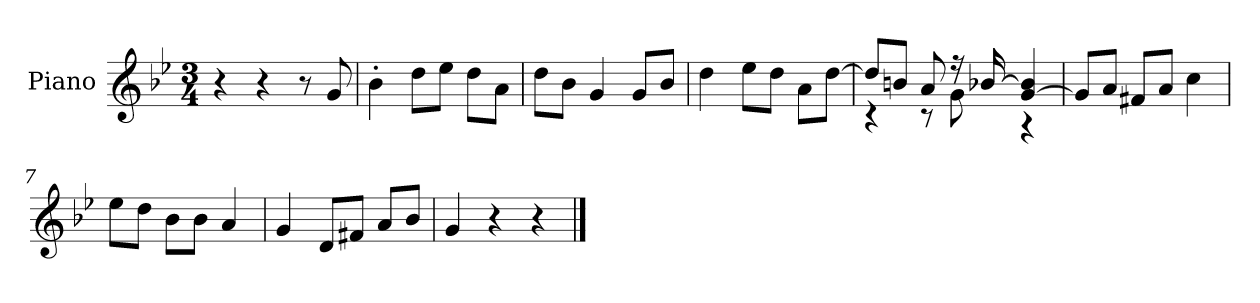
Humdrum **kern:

**kern
*part1
*staff1
*I"Piano
*I'P-no
*clefG2
*k[b-e-]
*M3/4
*MM173
=1
4r
4r
8r
8g/
=2
4b-'\
8dd\L
8ee-\J
8dd\L
8a\J
=3
8dd\L
8b-\J
4g/
8g/L
8b-/J
=4
4dd\
8ee-\L
8dd\J
8a\L
[8dd\J
=5
*^
8dd/L]	4r
8bn/J	.
8a/	8r
16r	8g\
[16b-X/	.
[4g/ 4b-/]	4r
*v	*v
=6
8g/L]
8a/J
8f#X/L
8a/J
4cc\
!!LO:LB:g=z
=7
8ee-\L
8dd\J
8b-\L
8b-\J
4a/
=8
4g/
8d/L
8f#X/J
8a/L
8b-/J
=9
4g/
4r
4r
==
*-
